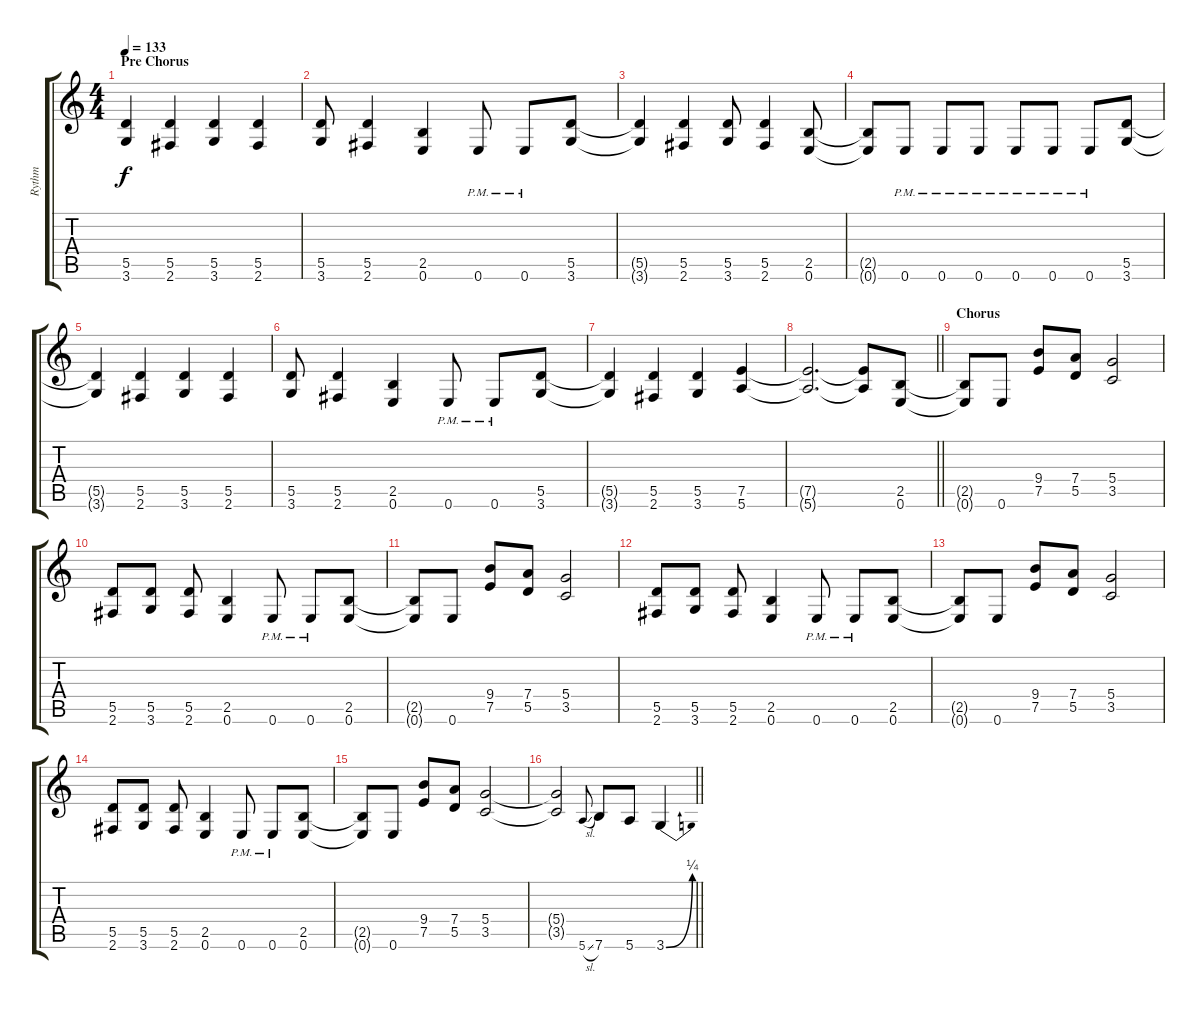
\track ("Rythm" "Rythm") {instrument distortionguitar}
\staff {score tabs}
\tuning (E4 B3 G3 D3 A2 E2) {hide}
\ts (4 4)
\section ("" "Pre Chorus")
\tempo 133
\clef g2
\ks c
(5.5{t} 3.6{t}).4{dy f} (5.5 2.6).4 (5.5 3.6).4 (5.5 2.6).4 |
(5.5 3.6).8 (5.5 2.6).4 (2.5 0.6).4 0.6{pm}.8 0.6{pm}.8 (5.5 3.6).8 |
(5.5{t} 3.6{t}).4 (5.5 2.6).4 (5.5 3.6).8 (5.5 2.6).4 (2.5 0.6).8 |
(2.5{t} 0.6{t}).8 0.6{pm}.8 0.6{pm}.8 0.6{pm}.8 0.6{pm}.8 0.6{pm}.8 0.6{pm}.8 (5.5 3.6).8 |
(5.5{t} 3.6{t}).4 (5.5 2.6).4 (5.5 3.6).4 (5.5 2.6).4 |
(5.5 3.6).8 (5.5 2.6).4 (2.5 0.6).4 0.6{pm}.8 0.6{pm}.8 (5.5 3.6).8 |
(5.5{t} 3.6{t}).4 (5.5 2.6).4 (5.5 3.6).4 (7.5 5.6).4 |
\barLineRight lightlight
(7.5{t} 5.6{t}).2{d} (7.5{t} 5.6{t}).8 (2.5 0.6).8 |
\section ("" "Chorus")
(2.5{t} 0.6{t}).8 0.6.8 (9.4 7.5).8 (7.4 5.5).8 (5.4 3.5).2 |
(5.5 2.6).8 (5.5 3.6).8 (5.5 2.6).8 (2.5 0.6).4 0.6{pm}.8 0.6{pm}.8 (2.5 0.6).8 |
(2.5{t} 0.6{t}).8 0.6.8 (9.4 7.5).8 (7.4 5.5).8 (5.4 3.5).2 |
(5.5 2.6).8 (5.5 3.6).8 (5.5 2.6).8 (2.5 0.6).4 0.6{pm}.8 0.6{pm}.8 (2.5 0.6).8 |
(2.5{t} 0.6{t}).8 0.6.8 (9.4 7.5).8 (7.4 5.5).8 (5.4 3.5).2 |
(5.5 2.6).8 (5.5 3.6).8 (5.5 2.6).8 (2.5 0.6).4 0.6{pm}.8 0.6{pm}.8 (2.5 0.6).8 |
(2.5{t} 0.6{t}).8 0.6.8 (9.4 7.5).8 (7.4 5.5).8 (5.4 3.5).2 |
\barLineRight lightlight
(5.4{t} 3.5{t}).2 5.6{sl}.8{gr onbeat} 7.6.8 5.6.8 3.6{be (bend 0 0 60 1)}.4
